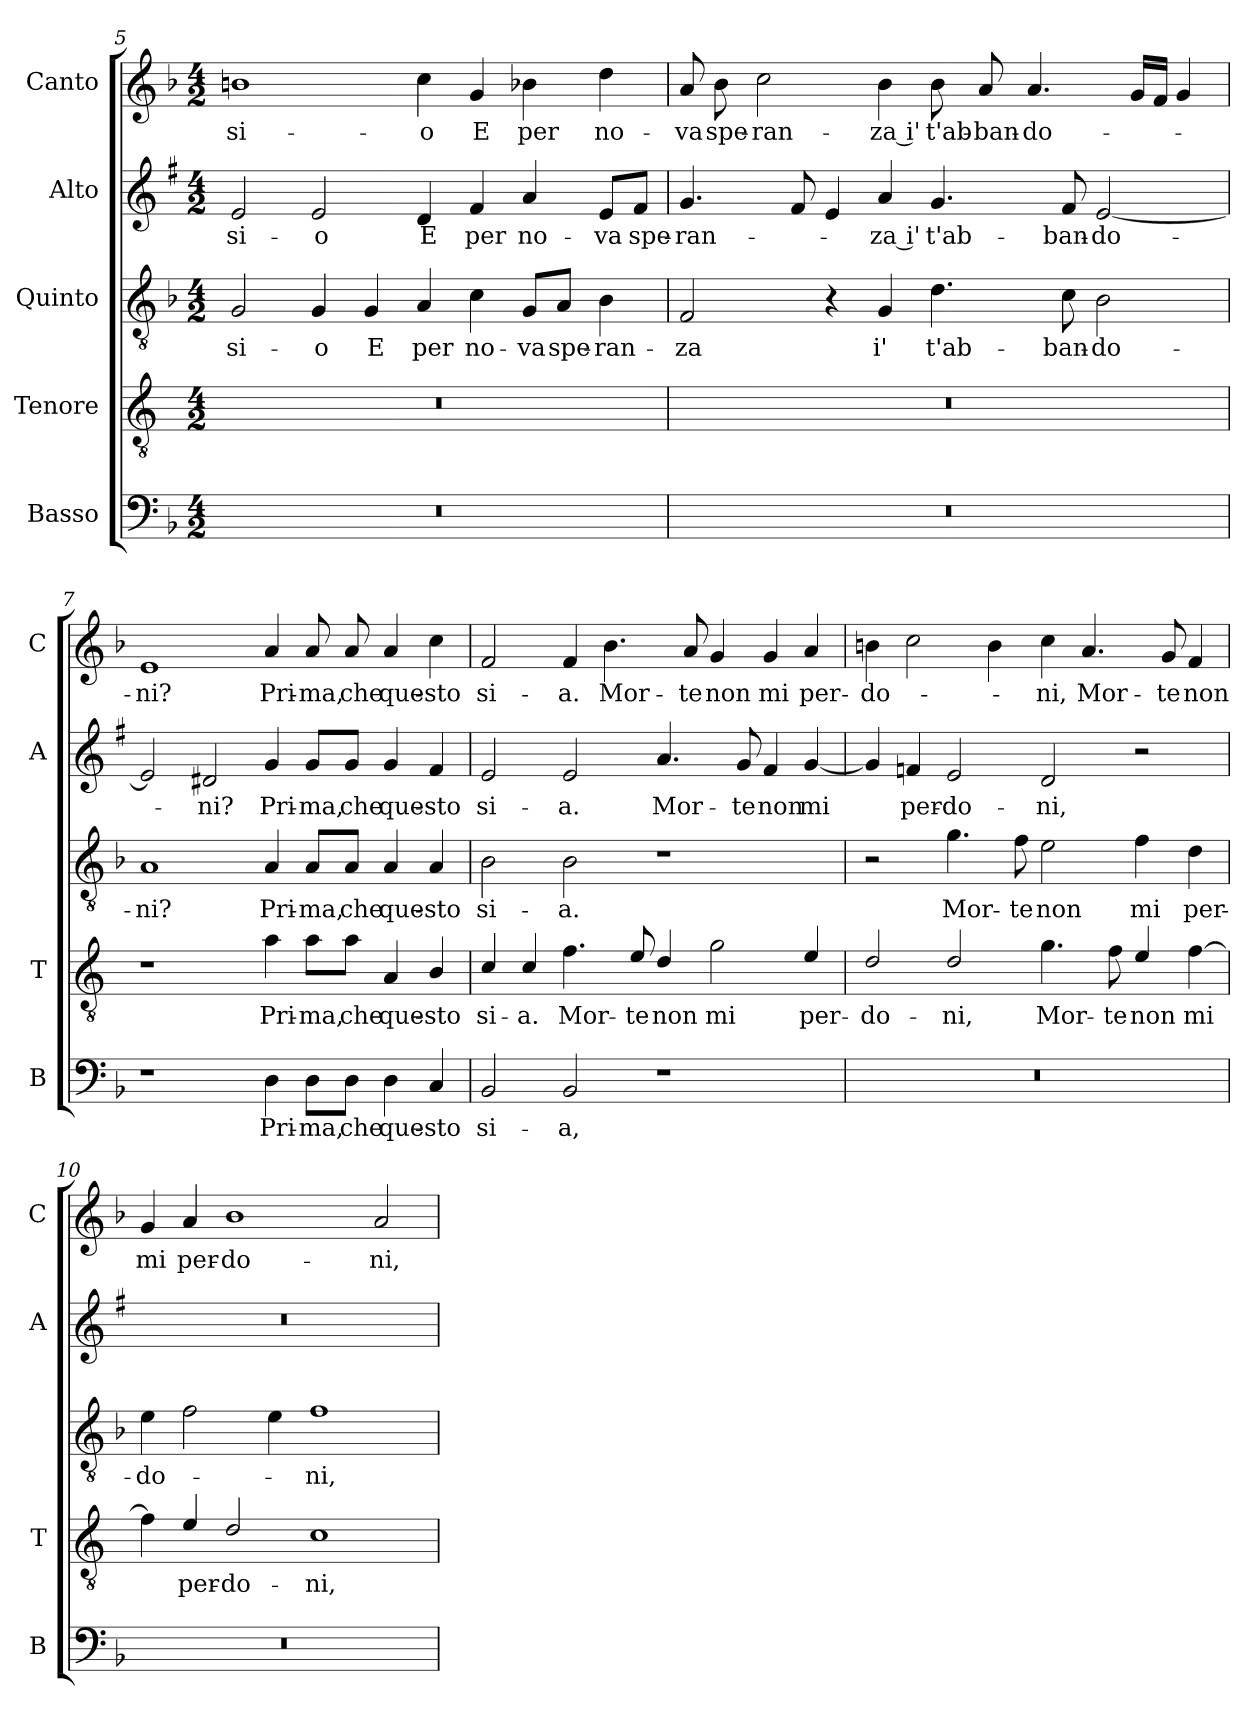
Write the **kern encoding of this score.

**kern	**text	**kern	**text	**kern	**text	**kern	**text	**kern	**text
*part5	*part5	*part4	*part4	*part3	*part3	*part2	*part2	*part1	*part1
*staff5	*staff5	*staff4	*staff4	*staff3	*staff3	*staff2	*staff2	*staff1	*staff1
*I"Basso	*	*I"Tenore	*	*I"Quinto	*	*I"Alto	*	*I"Canto	*
*I'B	*	*I'T	*	*	*	*I'A	*	*I'C	*
*clefF4	*	*clefGv2	*	*clefGv2	*	*clefG2	*	*clefG2	*
*	*	*ITrd4c7	*	*	*	*ITrd1c2	*	*	*
*k[b-]	*	*k[b-]	*	*k[b-]	*	*k[b-]	*	*k[b-]	*
*F:	*	*F:	*	*F:	*	*F:	*	*F:	*
*M4/2	*	*M4/2	*	*M4/2	*	*M4/2	*	*M4/2	*
=5	=5	=5	=5	=5	=5	=5	=5	=5	=5
!	!	!	!	!	!LO:LY:b	!	!LO:LY:b	!	!LO:LY:b
0r	.	0r	.	2G/	-si-	2d/	-si-	1bn	-si-
!	!	!	!	!	!LO:LY:b	!	!LO:LY:b	!	!
.	.	.	.	4G/	-o	2d/	-o	.	.
!	!	!	!	!	!LO:LY:b	!	!	!	!
.	.	.	.	4G/	E	.	.	.	.
!	!	!	!	!	!LO:LY:b	!	!LO:LY:b	!	!LO:LY:b
.	.	.	.	4A/	per	4c/	E	4cc\	-o
!	!	!	!	!	!LO:LY:b	!	!LO:LY:b	!	!LO:LY:b
.	.	.	.	4c\	no-	4e/	per	4g/	E
!	!	!	!	!	!LO:LY:b	!	!LO:LY:b	!	!LO:LY:b
.	.	.	.	8G/L	-va	4g/	no-	4b-X\	per
!	!	!	!	!	!LO:LY:b	!	!	!	!
.	.	.	.	8A/J	spe-	.	.	.	.
!	!	!	!	!	!LO:LY:b	!	!LO:LY:b	!	!LO:LY:b
.	.	.	.	4B-\	-ran-	8d/L	-va	4dd\	no-
!	!	!	!	!	!	!	!LO:LY:b	!	!
.	.	.	.	.	.	8e/J	spe-	.	.
!!LO:PB:g=z
=6	=6	=6	=6	=6	=6	=6	=6	=6	=6
!	!	!	!	!	!LO:LY:b	!	!LO:LY:b	!	!LO:LY:b
0r	.	0r	.	2F/	-za	4.f/	-ran-	8a/	-va
!	!	!	!	!	!	!	!	!	!LO:LY:b
.	.	.	.	.	.	.	.	8b-\	spe-
!	!	!	!	!	!	!	!	!	!LO:LY:b
.	.	.	.	.	.	.	.	2cc\	-ran-
.	.	.	.	.	.	8e/	.	.	.
.	.	.	.	4r	.	4d/	.	.	.
!	!	!	!	!	!LO:LY:b	!	!LO:LY:b	!	!LO:LY:b
.	.	.	.	4G/	i'	4g/	-za i'	4b-\	-za i'
!	!	!	!	!	!LO:LY:b	!	!LO:LY:b	!	!LO:LY:b
.	.	.	.	4.d\	t'ab-	4.f/	t'ab-	8b-\	t'ab-
!	!	!	!	!	!	!	!	!	!LO:LY:b
.	.	.	.	.	.	.	.	8a/	-ban-
!	!	!	!	!	!	!	!	!	!LO:LY:b
.	.	.	.	.	.	.	.	4.a/	-do-
!	!	!	!	!	!LO:LY:b	!	!LO:LY:b	!	!
.	.	.	.	8c\	-ban-	8e/	-ban-	.	.
!	!	!	!	!	!LO:LY:b	!	!LO:LY:b	!	!
.	.	.	.	2B-\	-do-	[2d/	-do-	.	.
.	.	.	.	.	.	.	.	16g/LL	.
.	.	.	.	.	.	.	.	16f/JJ	.
.	.	.	.	.	.	.	.	4g/	.
=7	=7	=7	=7	=7	=7	=7	=7	=7	=7
!	!	!	!	!	!LO:LY:b	!	!	!	!LO:LY:b
1r	.	1r	.	1A	-ni?	2d/]	.	1e	-ni?
!	!	!	!	!	!	!	!LO:LY:b	!	!
.	.	.	.	.	.	2c#X/	-ni?	.	.
!	!LO:LY:b	!	!LO:LY:b	!	!LO:LY:b	!	!LO:LY:b	!	!LO:LY:b
4D\	Pri-	4d\	Pri-	4A/	Pri-	4f/	Pri-	4a/	Pri-
!	!LO:LY:b	!	!LO:LY:b	!	!LO:LY:b	!	!LO:LY:b	!	!LO:LY:b
8D\L	-ma,	8d\L	-ma,	8A/L	-ma,	8f/L	-ma,	8a/	-ma,
!	!LO:LY:b	!	!LO:LY:b	!	!LO:LY:b	!	!LO:LY:b	!	!LO:LY:b
8D\J	che	8d\J	che	8A/J	che	8f/J	che	8a/	che
!	!LO:LY:b	!	!LO:LY:b	!	!LO:LY:b	!	!LO:LY:b	!	!LO:LY:b
4D\	que-	4D/	que-	4A/	que-	4f/	que-	4a/	que-
!	!LO:LY:b	!	!LO:LY:b	!	!LO:LY:b	!	!LO:LY:b	!	!LO:LY:b
4C/	-sto	4E/	-sto	4A/	-sto	4e/	-sto	4cc\	-sto
=8	=8	=8	=8	=8	=8	=8	=8	=8	=8
!	!LO:LY:b	!	!LO:LY:b	!	!LO:LY:b	!	!LO:LY:b	!	!LO:LY:b
2BB-/	si-	4F/	si-	2B-\	si-	2d/	si-	2f/	si-
!	!	!	!LO:LY:b	!	!	!	!	!	!
.	.	4F/	-a.	.	.	.	.	.	.
!	!LO:LY:b	!	!LO:LY:b	!	!LO:LY:b	!	!LO:LY:b	!	!LO:LY:b
2BB-/	-a,	4.B-\	Mor-	2B-\	-a.	2d/	-a.	4f/	-a.
!	!	!	!	!	!	!	!	!	!LO:LY:b
.	.	.	.	.	.	.	.	4.b-\	Mor-
!	!	!	!LO:LY:b	!	!	!	!	!	!
.	.	8A/	-te	.	.	.	.	.	.
!	!	!	!LO:LY:b	!	!	!	!LO:LY:b	!	!
1r	.	4G/	non	1r	.	4.g/	Mor-	.	.
!	!	!	!	!	!	!	!	!	!LO:LY:b
.	.	.	.	.	.	.	.	8a/	-te
!	!	!	!LO:LY:b	!	!	!	!	!	!LO:LY:b
.	.	2c\	mi	.	.	.	.	4g/	non
!	!	!	!	!	!	!	!LO:LY:b	!	!
.	.	.	.	.	.	8f/	-te	.	.
!	!	!	!	!	!	!	!LO:LY:b	!	!LO:LY:b
.	.	.	.	.	.	4e/	non	4g/	mi
!	!	!	!LO:LY:b	!	!	!	!LO:LY:b	!	!LO:LY:b
.	.	4A/	per-	.	.	[4f/	mi	4a/	per-
!!LO:LB:g=z
=9	=9	=9	=9	=9	=9	=9	=9	=9	=9
!	!	!	!LO:LY:b	!	!	!	!	!	!LO:LY:b
0r	.	2G/	-do-	2r	.	4f/]	.	4bn\	-do-
!	!	!	!	!	!	!	!LO:LY:b	!	!
.	.	.	.	.	.	4e-X/	per-	2cc\	.
!	!	!	!LO:LY:b	!	!LO:LY:b	!	!LO:LY:b	!	!
.	.	2G/	-ni,	4.g\	Mor-	2d/	-do-	.	.
.	.	.	.	.	.	.	.	4b\	.
!	!	!	!	!	!LO:LY:b	!	!	!	!
.	.	.	.	8f\	-te	.	.	.	.
!	!	!	!LO:LY:b	!	!LO:LY:b	!	!LO:LY:b	!	!LO:LY:b
.	.	4.c\	Mor-	2e\	non	2c/	-ni,	4cc\	-ni,
!	!	!	!	!	!	!	!	!	!LO:LY:b
.	.	.	.	.	.	.	.	4.a/	Mor-
!	!	!	!LO:LY:b	!	!	!	!	!	!
.	.	8B-\	-te	.	.	.	.	.	.
!	!	!	!LO:LY:b	!	!LO:LY:b	!	!	!	!
.	.	4A/	non	4f\	mi	2r	.	.	.
!	!	!	!	!	!	!	!	!	!LO:LY:b
.	.	.	.	.	.	.	.	8g/	-te
!	!	!	!LO:LY:b	!	!LO:LY:b	!	!	!	!LO:LY:b
.	.	[4B-\	mi	4d\	per-	.	.	4f/	non
=10	=10	=10	=10	=10	=10	=10	=10	=10	=10
!	!	!	!	!	!LO:LY:b	!	!	!	!LO:LY:b
0r	.	4B-\]	.	4e\	-do-	0r	.	4g/	mi
!	!	!	!LO:LY:b	!	!	!	!	!	!LO:LY:b
.	.	4A/	per-	2f\	.	.	.	4a/	per-
!	!	!	!LO:LY:b	!	!	!	!	!	!LO:LY:b
.	.	2G/	-do-	.	.	.	.	1b-	-do-
.	.	.	.	4e\	.	.	.	.	.
!	!	!	!LO:LY:b	!	!LO:LY:b	!	!	!	!
.	.	1F	-ni,	1f	-ni,	.	.	.	.
!	!	!	!	!	!	!	!	!	!LO:LY:b
.	.	.	.	.	.	.	.	2a/	-ni,
=	=	=	=	=	=	=	=	=	=
*-	*-	*-	*-	*-	*-	*-	*-	*-	*-
